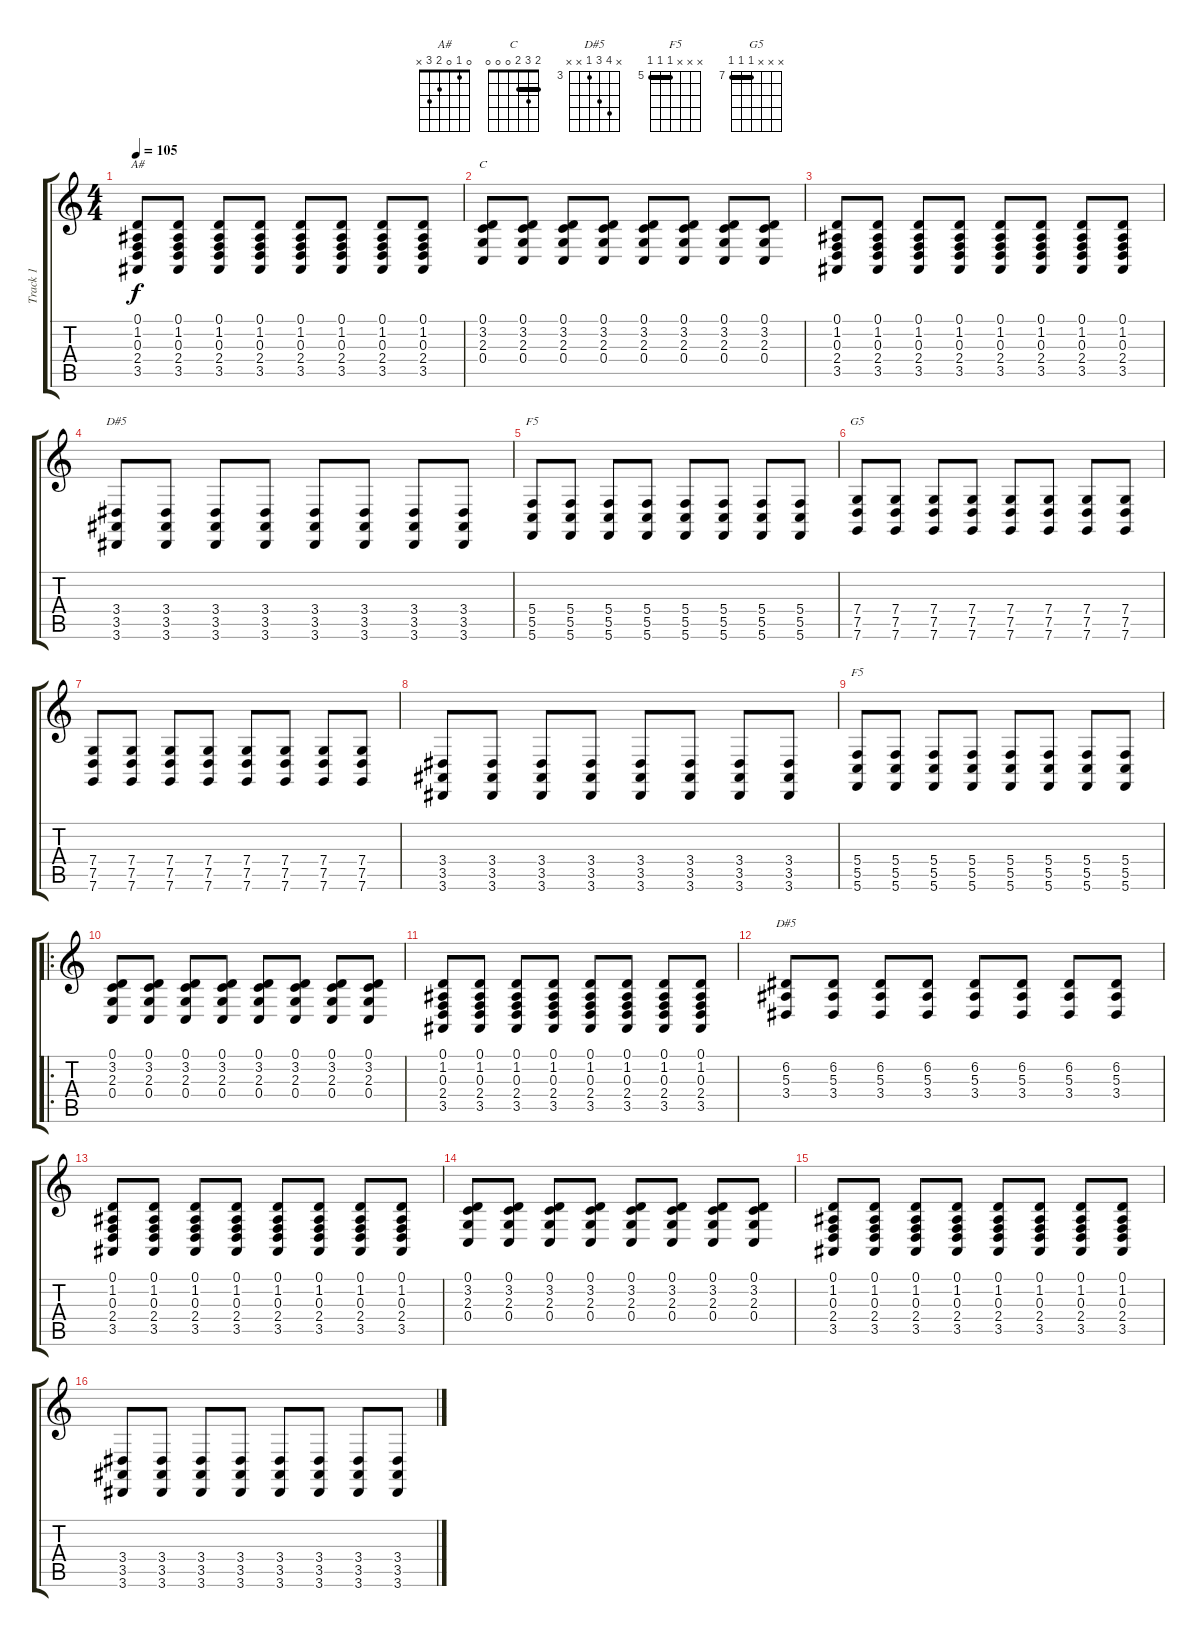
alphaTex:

\track ("Track 1" "Track 1") {instrument synthbrass1}
\staff {score tabs}
\tuning (D4 A3 F3 C3 G2 C2) {hide}
\chord ("A#" 0 1 0 2 3 x)
\chord ("C" 2 3 2 0 0 0) {barre 2}
\chord ("D#5" x x x 3 3 3) {firstfret 3 barre 3}
\chord ("F5" x x x 5 5 5) {barre 5}
\chord ("G5" x x x 7 7 7) {firstfret 7 barre 7}
\chord ("F5" x x x 5 5 5) {firstfret 5 barre 5}
\chord ("D#5" x 6 5 3 x x) {firstfret 3}
\ts (4 4)
\tempo 105
\clef g2
\ks c
(0.1 1.2 0.3 2.4 3.5).8{ch "A#" dy f} (0.1 1.2 0.3 2.4 3.5).8 (0.1 1.2 0.3 2.4 3.5).8 (0.1 1.2 0.3 2.4 3.5).8 (0.1 1.2 0.3 2.4 3.5).8 (0.1 1.2 0.3 2.4 3.5).8 (0.1 1.2 0.3 2.4 3.5).8 (0.1 1.2 0.3 2.4 3.5).8 |
(0.1 3.2 2.3 0.4).8{ch "C"} (0.1 3.2 2.3 0.4).8 (0.1 3.2 2.3 0.4).8 (0.1 3.2 2.3 0.4).8 (0.1 3.2 2.3 0.4).8 (0.1 3.2 2.3 0.4).8 (0.1 3.2 2.3 0.4).8 (0.1 3.2 2.3 0.4).8 |
(0.1 1.2 0.3 2.4 3.5).8 (0.1 1.2 0.3 2.4 3.5).8 (0.1 1.2 0.3 2.4 3.5).8 (0.1 1.2 0.3 2.4 3.5).8 (0.1 1.2 0.3 2.4 3.5).8 (0.1 1.2 0.3 2.4 3.5).8 (0.1 1.2 0.3 2.4 3.5).8 (0.1 1.2 0.3 2.4 3.5).8 |
(3.4 3.5 3.6).8{ch "D#5"} (3.4 3.5 3.6).8 (3.4 3.5 3.6).8 (3.4 3.5 3.6).8 (3.4 3.5 3.6).8 (3.4 3.5 3.6).8 (3.4 3.5 3.6).8 (3.4 3.5 3.6).8 |
(5.4 5.5 5.6).8{ch "F5"} (5.4 5.5 5.6).8 (5.4 5.5 5.6).8 (5.4 5.5 5.6).8 (5.4 5.5 5.6).8 (5.4 5.5 5.6).8 (5.4 5.5 5.6).8 (5.4 5.5 5.6).8 |
(7.4 7.5 7.6).8{ch "G5"} (7.4 7.5 7.6).8 (7.4 7.5 7.6).8 (7.4 7.5 7.6).8 (7.4 7.5 7.6).8 (7.4 7.5 7.6).8 (7.4 7.5 7.6).8 (7.4 7.5 7.6).8 |
(7.4 7.5 7.6).8 (7.4 7.5 7.6).8 (7.4 7.5 7.6).8 (7.4 7.5 7.6).8 (7.4 7.5 7.6).8 (7.4 7.5 7.6).8 (7.4 7.5 7.6).8 (7.4 7.5 7.6).8 |
(3.4 3.5 3.6).8 (3.4 3.5 3.6).8 (3.4 3.5 3.6).8 (3.4 3.5 3.6).8 (3.4 3.5 3.6).8 (3.4 3.5 3.6).8 (3.4 3.5 3.6).8 (3.4 3.5 3.6).8 |
(5.4 5.5 5.6).8{ch "F5"} (5.4 5.5 5.6).8 (5.4 5.5 5.6).8 (5.4 5.5 5.6).8 (5.4 5.5 5.6).8 (5.4 5.5 5.6).8 (5.4 5.5 5.6).8 (5.4 5.5 5.6).8 |
\ro
(0.1 3.2 2.3 0.4).8 (0.1 3.2 2.3 0.4).8 (0.1 3.2 2.3 0.4).8 (0.1 3.2 2.3 0.4).8 (0.1 3.2 2.3 0.4).8 (0.1 3.2 2.3 0.4).8 (0.1 3.2 2.3 0.4).8 (0.1 3.2 2.3 0.4).8 |
(0.1 1.2 0.3 2.4 3.5).8 (0.1 1.2 0.3 2.4 3.5).8 (0.1 1.2 0.3 2.4 3.5).8 (0.1 1.2 0.3 2.4 3.5).8 (0.1 1.2 0.3 2.4 3.5).8 (0.1 1.2 0.3 2.4 3.5).8 (0.1 1.2 0.3 2.4 3.5).8 (0.1 1.2 0.3 2.4 3.5).8 |
(6.2 5.3 3.4).8{ch "D#5"} (6.2 5.3 3.4).8 (6.2 5.3 3.4).8 (6.2 5.3 3.4).8 (6.2 5.3 3.4).8 (6.2 5.3 3.4).8 (6.2 5.3 3.4).8 (6.2 5.3 3.4).8 |
(0.1 1.2 0.3 2.4 3.5).8 (0.1 1.2 0.3 2.4 3.5).8 (0.1 1.2 0.3 2.4 3.5).8 (0.1 1.2 0.3 2.4 3.5).8 (0.1 1.2 0.3 2.4 3.5).8 (0.1 1.2 0.3 2.4 3.5).8 (0.1 1.2 0.3 2.4 3.5).8 (0.1 1.2 0.3 2.4 3.5).8 |
(0.1 3.2 2.3 0.4).8 (0.1 3.2 2.3 0.4).8 (0.1 3.2 2.3 0.4).8 (0.1 3.2 2.3 0.4).8 (0.1 3.2 2.3 0.4).8 (0.1 3.2 2.3 0.4).8 (0.1 3.2 2.3 0.4).8 (0.1 3.2 2.3 0.4).8 |
(0.1 1.2 0.3 2.4 3.5).8 (0.1 1.2 0.3 2.4 3.5).8 (0.1 1.2 0.3 2.4 3.5).8 (0.1 1.2 0.3 2.4 3.5).8 (0.1 1.2 0.3 2.4 3.5).8 (0.1 1.2 0.3 2.4 3.5).8 (0.1 1.2 0.3 2.4 3.5).8 (0.1 1.2 0.3 2.4 3.5).8 |
(3.4 3.5 3.6).8 (3.4 3.5 3.6).8 (3.4 3.5 3.6).8 (3.4 3.5 3.6).8 (3.4 3.5 3.6).8 (3.4 3.5 3.6).8 (3.4 3.5 3.6).8 (3.4 3.5 3.6).8
